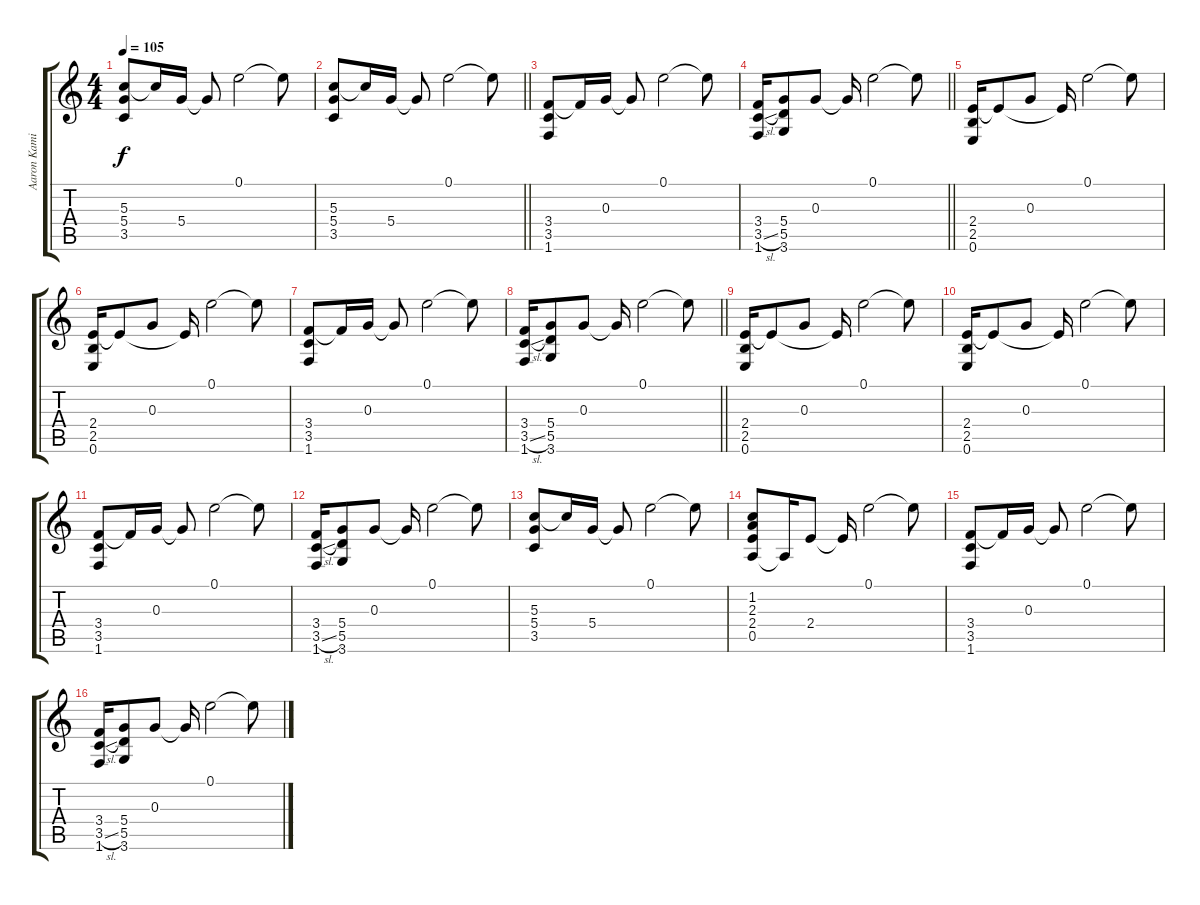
\track ("Aaron Kamin " "Aaron Kami") {instrument acousticguitarsteel}
\staff {score tabs}
\tuning (E4 B3 G3 D3 A2 E2) {hide}
\ts (4 4)
\tempo 105
\clef g2
\ks c
(5.3 5.4 3.5).8{dy f} 5.3{t}.16 5.4.16 5.4{t}.8 0.1.2 0.1{t}.8 |
\barLineRight lightlight
(5.3 5.4 3.5).8 5.3{t}.16 5.4.16 5.4{t}.8 0.1.2 0.1{t}.8 |
(3.4 3.5 1.6).8 3.4{t}.16 0.3.16 0.3{t}.8 0.1.2 0.1{t}.8 |
\barLineRight lightlight
(3.4 3.5{sl} 1.6).16 (5.4 5.5 3.6).8 0.3.8 0.3{t}.16 0.1.2 0.1{t}.8 |
(2.4 2.5 0.6).16 2.4{t}.8 0.3.8 2.4{t}.16 0.1.2 0.1{t}.8 |
(2.4 2.5 0.6).16 2.4{t}.8 0.3.8 2.4{t}.16 0.1.2 0.1{t}.8 |
(3.4 3.5 1.6).8 3.4{t}.16 0.3.16 0.3{t}.8 0.1.2 0.1{t}.8 |
\barLineRight lightlight
(3.4 3.5{sl} 1.6).16 (5.4 5.5 3.6).8 0.3.8 0.3{t}.16 0.1.2 0.1{t}.8 |
(2.4 2.5 0.6).16 2.4{t}.8 0.3.8 2.4{t}.16 0.1.2 0.1{t}.8 |
(2.4 2.5 0.6).16 2.4{t}.8 0.3.8 2.4{t}.16 0.1.2 0.1{t}.8 |
(3.4 3.5 1.6).8 3.4{t}.16 0.3.16 0.3{t}.8 0.1.2 0.1{t}.8 |
(3.4 3.5{sl} 1.6).16 (5.4 5.5 3.6).8 0.3.8 0.3{t}.16 0.1.2 0.1{t}.8 |
(5.3 5.4 3.5).8 5.3{t}.16 5.4.16 5.4{t}.8 0.1.2 0.1{t}.8 |
(1.2 2.3 2.4 0.5).8 0.5{t}.16 2.4.8 2.4{t}.16 0.1.2 0.1{t}.8 |
(3.4 3.5 1.6).8 3.4{t}.16 0.3.16 0.3{t}.8 0.1.2 0.1{t}.8 |
(3.4 3.5{sl} 1.6).16 (5.4 5.5 3.6).8 0.3.8 0.3{t}.16 0.1.2 0.1{t}.8
